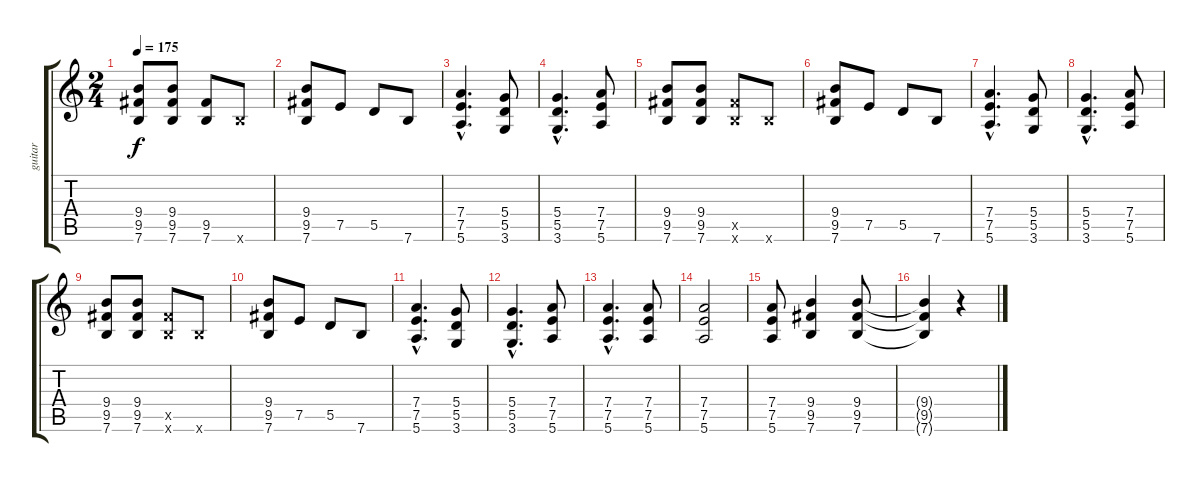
\track ("guitar" "guitar") {instrument acousticguitarsteel}
\staff {score tabs}
\tuning (E4 B3 G3 D3 A2 E2) {hide}
\ts (2 4)
\tempo 175
\clef g2
\ks c
(9.4 9.5 7.6).8{dy f} (9.4 9.5 7.6).8 (9.5 7.6).8 7.6{x}.8 |
(9.4 9.5 7.6).8 7.5.8 5.5.8 7.6.8 |
(7.4{hac} 7.5{hac} 5.6{hac}).4{d} (5.4 5.5 3.6).8 |
(5.4{hac} 5.5{hac} 3.6{hac}).4{d} (7.4 7.5 5.6).8 |
(9.4 9.5 7.6).8 (9.4 9.5 7.6).8 (9.5{x} 7.6{x}).8 7.6{x}.8 |
(9.4 9.5 7.6).8 7.5.8 5.5.8 7.6.8 |
(7.4{hac} 7.5{hac} 5.6{hac}).4{d} (5.4 5.5 3.6).8 |
(5.4{hac} 5.5{hac} 3.6{hac}).4{d} (7.4 7.5 5.6).8 |
(9.4 9.5 7.6).8 (9.4 9.5 7.6).8 (9.5{x} 7.6{x}).8 7.6{x}.8 |
(9.4 9.5 7.6).8 7.5.8 5.5.8 7.6.8 |
(7.4{hac} 7.5{hac} 5.6{hac}).4{d} (5.4 5.5 3.6).8 |
(5.4{hac} 5.5{hac} 3.6{hac}).4{d} (7.4 7.5 5.6).8 |
(7.4{hac} 7.5{hac} 5.6{hac}).4{d} (7.4 7.5 5.6).8 |
(7.4 7.5 5.6).2 |
(7.4 7.5 5.6).8 (9.4 9.5 7.6).4 (9.4 9.5 7.6).8 |
(9.4{t} 9.5{t} 7.6{t}).4 r.4
